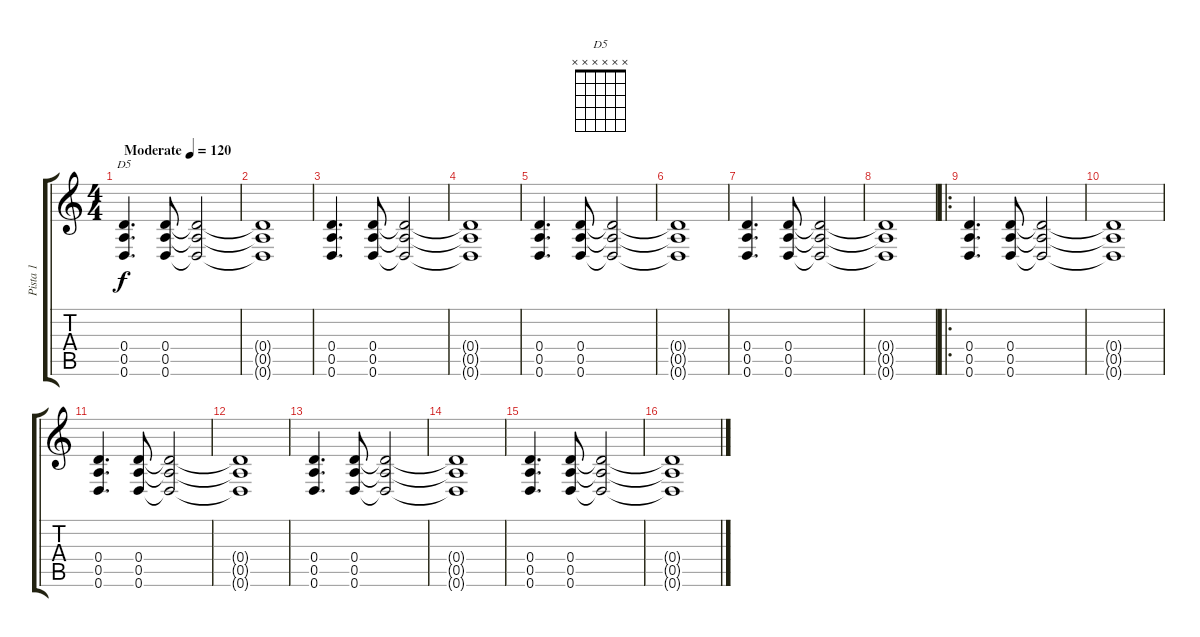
\track ("Pista 1" "Pista 1") {instrument overdrivenguitar}
\staff {score tabs}
\tuning (E4 B3 G3 D3 A2 D2) {hide}
\chord ("D5" x x x x x x)
\ts (4 4)
\tempo (120 "Moderate")
\clef g2
\ks c
(0.4 0.5 0.6).4{d ch "D5" dy f instrument overdrivenguitar} (0.4 0.5 0.6).8 (0.4{t} 0.5{t} 0.6{t}).2 |
(0.4{t} 0.5{t} 0.6{t}).1 |
(0.4 0.5 0.6).4{d} (0.4 0.5 0.6).8 (0.4{t} 0.5{t} 0.6{t}).2 |
(0.4{t} 0.5{t} 0.6{t}).1 |
(0.4 0.5 0.6).4{d} (0.4 0.5 0.6).8 (0.4{t} 0.5{t} 0.6{t}).2 |
(0.4{t} 0.5{t} 0.6{t}).1 |
(0.4 0.5 0.6).4{d} (0.4 0.5 0.6).8 (0.4{t} 0.5{t} 0.6{t}).2 |
(0.4{t} 0.5{t} 0.6{t}).1 |
\ro
(0.4 0.5 0.6).4{d} (0.4 0.5 0.6).8 (0.4{t} 0.5{t} 0.6{t}).2 |
(0.4{t} 0.5{t} 0.6{t}).1 |
(0.4 0.5 0.6).4{d} (0.4 0.5 0.6).8 (0.4{t} 0.5{t} 0.6{t}).2 |
(0.4{t} 0.5{t} 0.6{t}).1 |
(0.4 0.5 0.6).4{d} (0.4 0.5 0.6).8 (0.4{t} 0.5{t} 0.6{t}).2 |
(0.4{t} 0.5{t} 0.6{t}).1 |
(0.4 0.5 0.6).4{d} (0.4 0.5 0.6).8 (0.4{t} 0.5{t} 0.6{t}).2 |
(0.4{t} 0.5{t} 0.6{t}).1
